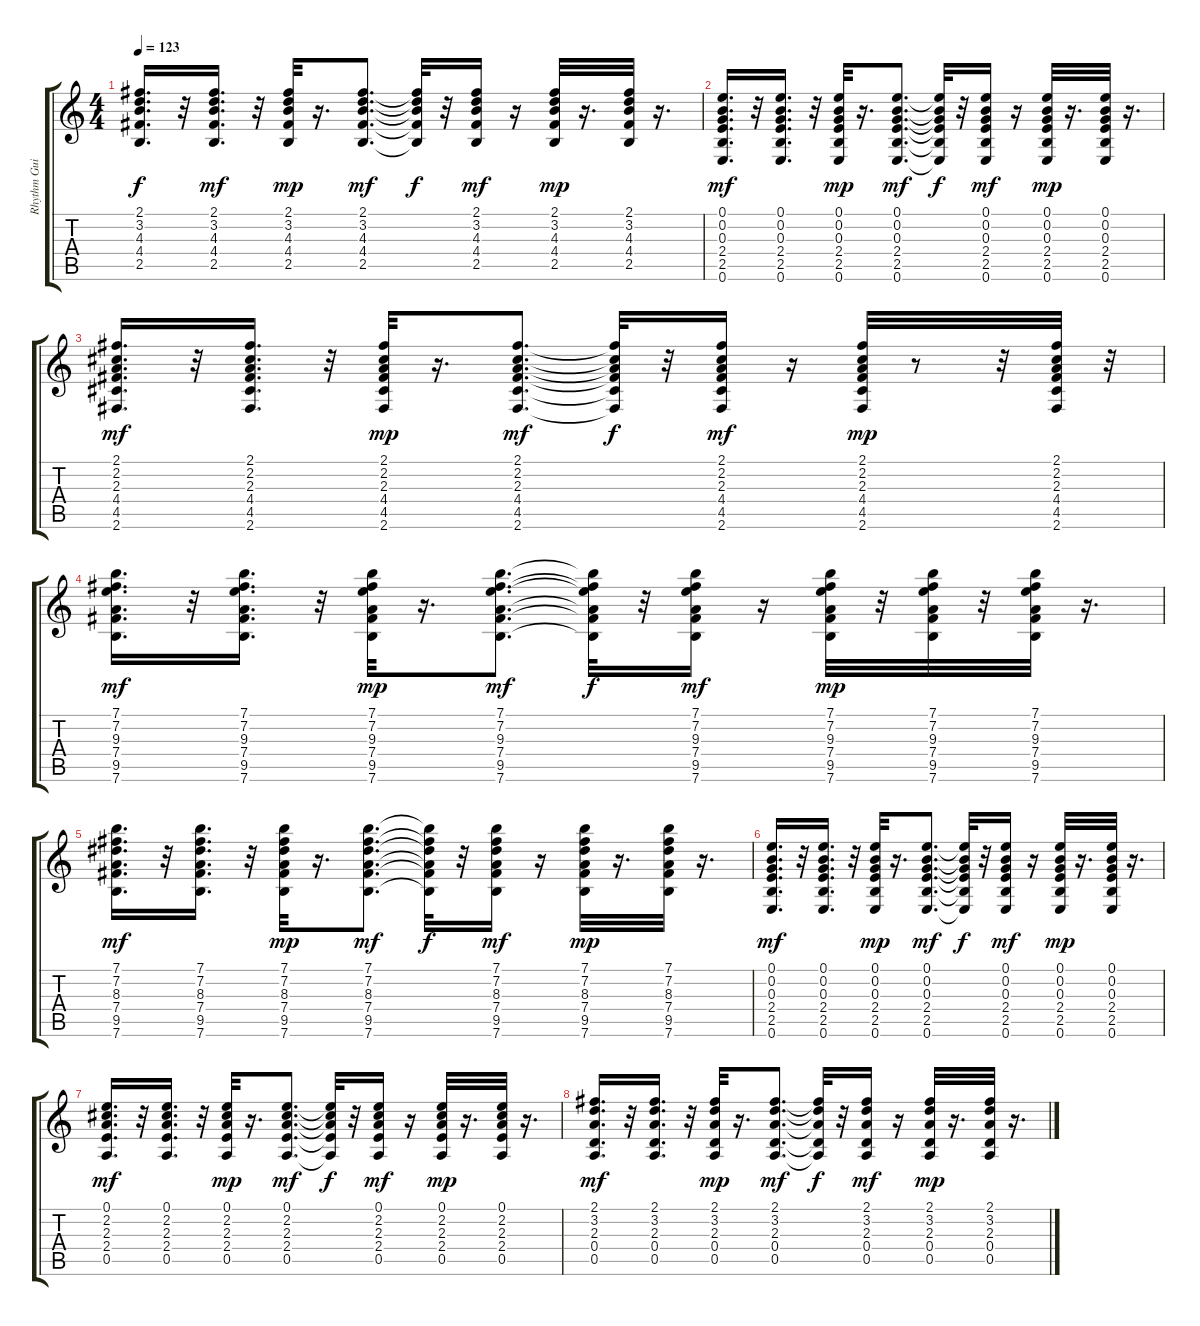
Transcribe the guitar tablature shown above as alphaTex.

\track ("Rhythm Guitar" "Rhythm Gui") {instrument acousticguitarsteel}
\staff {score tabs}
\tuning (E4 B3 G3 D3 A2 E2) {hide}
\ts (4 4)
\tempo 123
\clef g2
\ks c
(2.1{t} 3.2{t} 4.3{t} 4.4{t} 2.5{t}).16{d dy f} r.32 (2.1 3.2 4.3 4.4 2.5).16{d dy mf} r.32 (2.1 3.2 4.3 4.4 2.5).32{dy mp} r.16{d} (2.1 3.2 4.3 4.4 2.5).8{d dy mf} (2.1{t} 3.2{t} 4.3{t} 4.4{t} 2.5{t}).32{dy f} r.32 (2.1 3.2 4.3 4.4 2.5).16{dy mf} r.16 (2.1 3.2 4.3 4.4 2.5).32{dy mp} r.16{d} (2.1 3.2 4.3 4.4 2.5).32 r.16{d} |
(0.1 0.2 0.3 2.4 2.5 0.6).16{d dy mf} r.32 (0.1 0.2 0.3 2.4 2.5 0.6).16{d} r.32 (0.1 0.2 0.3 2.4 2.5 0.6).32{dy mp} r.16{d} (0.1 0.2 0.3 2.4 2.5 0.6).8{d dy mf} (0.1{t} 0.2{t} 0.3{t} 2.4{t} 2.5{t} 0.6{t}).32{dy f} r.32 (0.1 0.2 0.3 2.4 2.5 0.6).16{dy mf} r.16 (0.1 0.2 0.3 2.4 2.5 0.6).32{dy mp} r.16{d} (0.1 0.2 0.3 2.4 2.5 0.6).32 r.16{d} |
(2.1 2.2 2.3 4.4 4.5 2.6).16{d dy mf} r.32 (2.1 2.2 2.3 4.4 4.5 2.6).16{d} r.32 (2.1 2.2 2.3 4.4 4.5 2.6).32{dy mp} r.16{d} (2.1 2.2 2.3 4.4 4.5 2.6).8{d dy mf} (2.1{t} 2.2{t} 2.3{t} 4.4{t} 4.5{t} 2.6{t}).32{dy f} r.32 (2.1 2.2 2.3 4.4 4.5 2.6).16{dy mf} r.16 (2.1 2.2 2.3 4.4 4.5 2.6).32{dy mp} r.8 r.32 (2.1 2.2 2.3 4.4 4.5 2.6).32 r.32 |
(7.1 7.2 9.3 7.4 9.5 7.6).16{d dy mf} r.32 (7.1 7.2 9.3 7.4 9.5 7.6).16{d} r.32 (7.1 7.2 9.3 7.4 9.5 7.6).32{dy mp} r.16{d} (7.1 7.2 9.3 7.4 9.5 7.6).8{d dy mf} (7.1{t} 7.2{t} 9.3{t} 7.4{t} 9.5{t} 7.6{t}).32{dy f} r.32 (7.1 7.2 9.3 7.4 9.5 7.6).16{dy mf} r.16 (7.1 7.2 9.3 7.4 9.5 7.6).32{dy mp} r.32 (7.1 7.2 9.3 7.4 9.5 7.6).32 r.32 (7.1 7.2 9.3 7.4 9.5 7.6).32 r.16{d} |
(7.1 7.2 8.3 7.4 9.5 7.6).16{d dy mf} r.32 (7.1 7.2 8.3 7.4 9.5 7.6).16{d} r.32 (7.1 7.2 8.3 7.4 9.5 7.6).32{dy mp} r.16{d} (7.1 7.2 8.3 7.4 9.5 7.6).8{d dy mf} (7.1{t} 7.2{t} 8.3{t} 7.4{t} 9.5{t} 7.6{t}).32{dy f} r.32 (7.1 7.2 8.3 7.4 9.5 7.6).16{dy mf} r.16 (7.1 7.2 8.3 7.4 9.5 7.6).32{dy mp} r.16{d} (7.1 7.2 8.3 7.4 9.5 7.6).32 r.16{d} |
(0.1 0.2 0.3 2.4 2.5 0.6).16{d dy mf} r.32 (0.1 0.2 0.3 2.4 2.5 0.6).16{d} r.32 (0.1 0.2 0.3 2.4 2.5 0.6).32{dy mp} r.16{d} (0.1 0.2 0.3 2.4 2.5 0.6).8{d dy mf} (0.1{t} 0.2{t} 0.3{t} 2.4{t} 2.5{t} 0.6{t}).32{dy f} r.32 (0.1 0.2 0.3 2.4 2.5 0.6).16{dy mf} r.16 (0.1 0.2 0.3 2.4 2.5 0.6).32{dy mp} r.16{d} (0.1 0.2 0.3 2.4 2.5 0.6).32 r.16{d} |
(0.1 2.2 2.3 2.4 0.5).16{d dy mf} r.32 (0.1 2.2 2.3 2.4 0.5).16{d} r.32 (0.1 2.2 2.3 2.4 0.5).32{dy mp} r.16{d} (0.1 2.2 2.3 2.4 0.5).8{d dy mf} (0.1{t} 2.2{t} 2.3{t} 2.4{t} 0.5{t}).32{dy f} r.32 (0.1 2.2 2.3 2.4 0.5).16{dy mf} r.16 (0.1 2.2 2.3 2.4 0.5).32{dy mp} r.16{d} (0.1 2.2 2.3 2.4 0.5).32 r.16{d} |
(2.1 3.2 2.3 0.4 0.5).16{d dy mf} r.32 (2.1 3.2 2.3 0.4 0.5).16{d} r.32 (2.1 3.2 2.3 0.4 0.5).32{dy mp} r.16{d} (2.1 3.2 2.3 0.4 0.5).8{d dy mf} (2.1{t} 3.2{t} 2.3{t} 0.4{t} 0.5{t}).32{dy f} r.32 (2.1 3.2 2.3 0.4 0.5).16{dy mf} r.16 (2.1 3.2 2.3 0.4 0.5).32{dy mp} r.16{d} (2.1 3.2 2.3 0.4 0.5).32 r.16{d}
